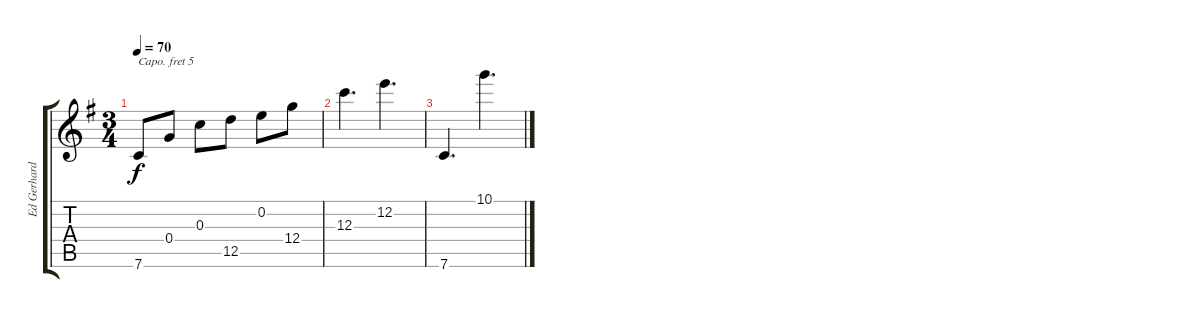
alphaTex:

\track ("Ed Gerhard" "Ed Gerhard") {instrument acousticguitarsteel}
\staff {score tabs}
\capo 5
\tuning (E4 B3 G3 D3 A2 C2) {hide}
\ts (3 4)
\tempo 70
\clef g2
\ks g
7.6.8{dy f} 0.4.8 0.3.8 12.5.8 0.2.8 12.4.8 |
12.3.4{d} 12.2.4{d} |
7.6.4{d} 10.1.4{d}
